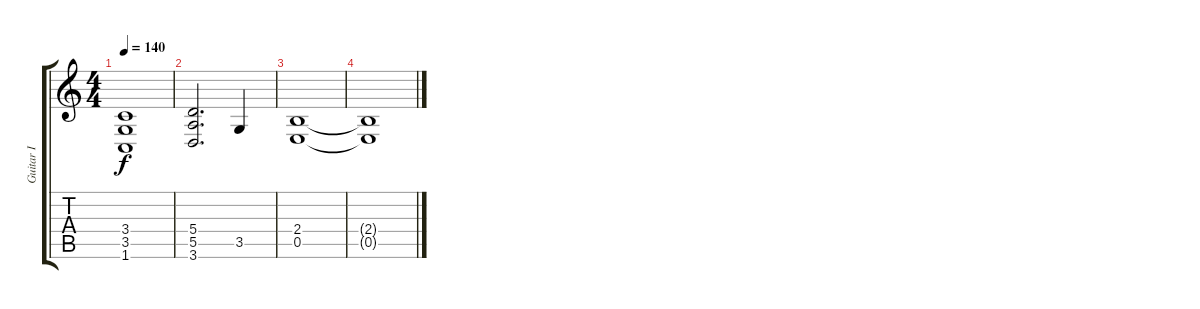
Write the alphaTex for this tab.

\track ("Guitar I" "Guitar I") {instrument distortionguitar}
\staff {score tabs}
\tuning (B3 Gb3 D3 A2 E2 B1) {hide}
\ts (4 4)
\tempo 140
\clef g2
\ks c
(3.4 3.5 1.6).1{dy f} |
(5.4 5.5 3.6).2{d} 3.5.4 |
(2.4 0.5).1 |
(2.4{t} 0.5{t}).1
